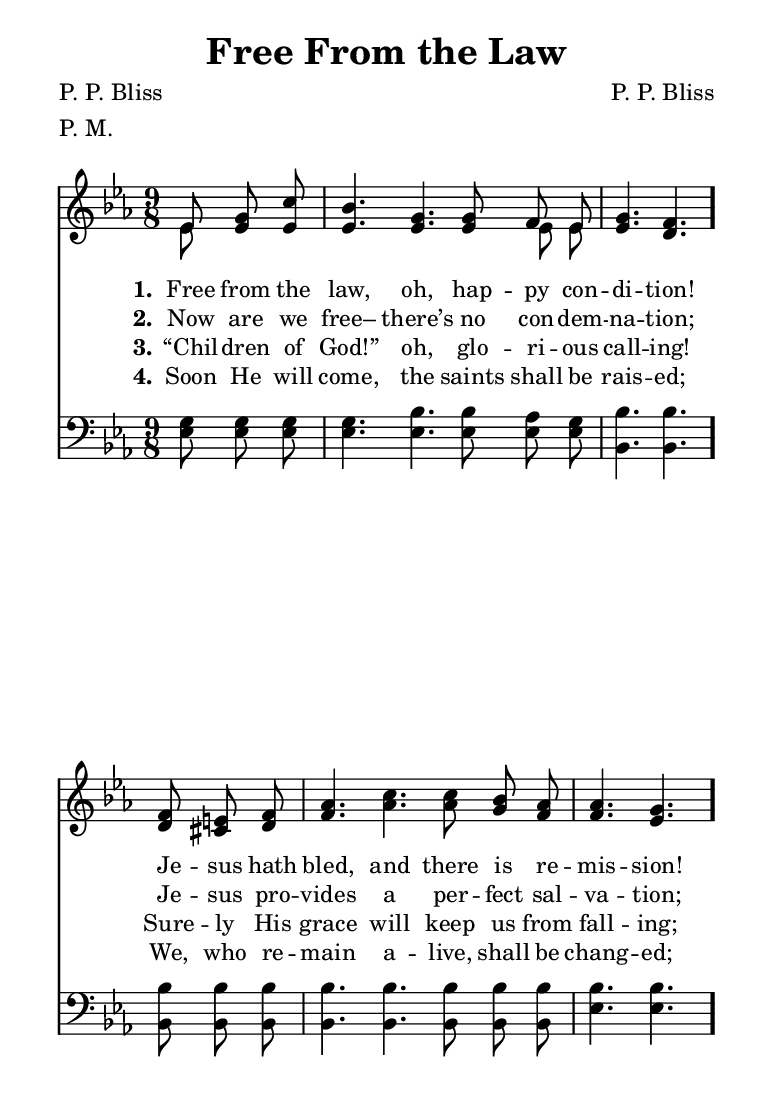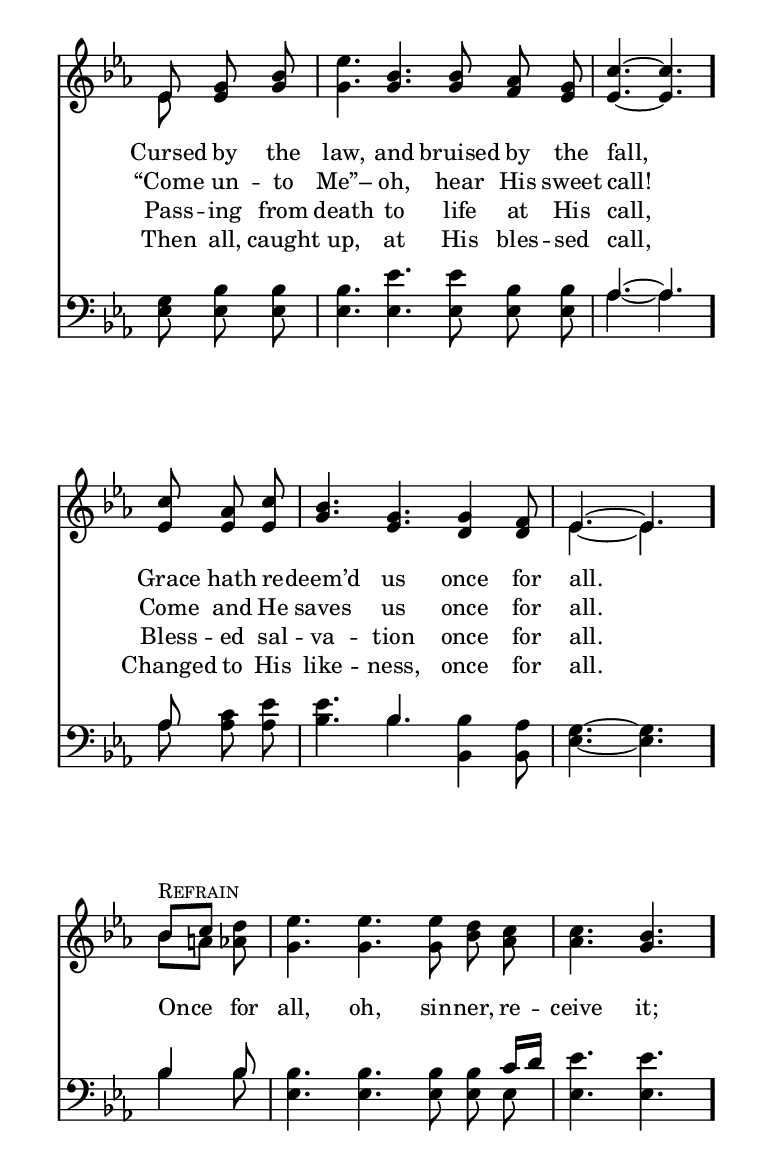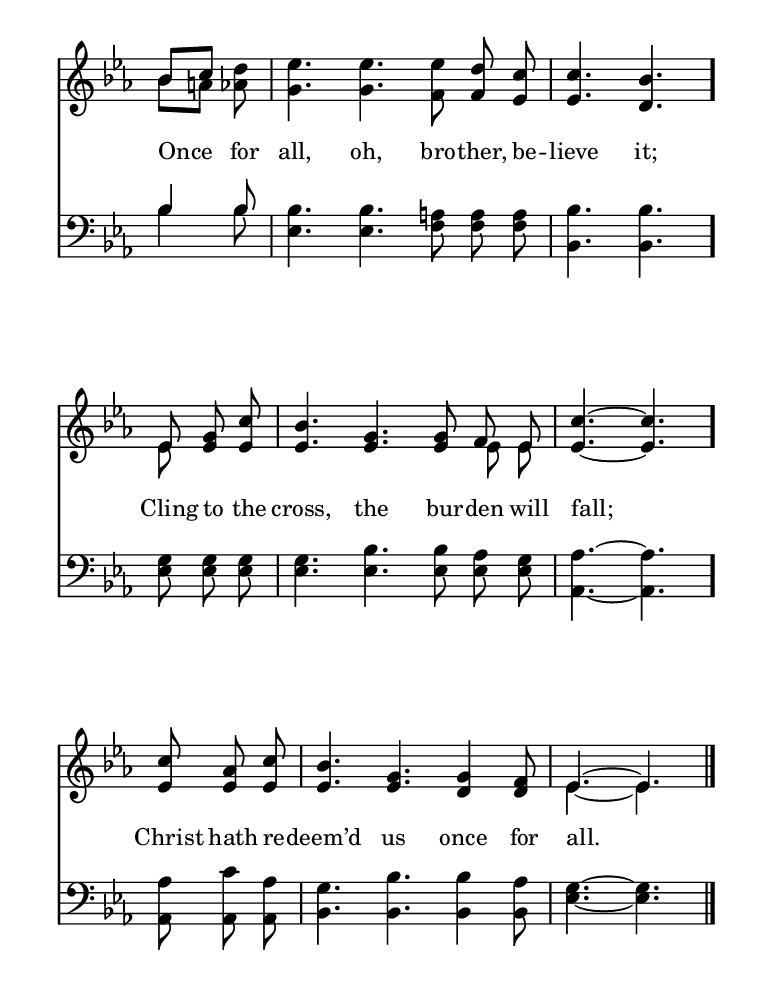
\include "common/global.ily"
\paper {
  \include "common/paper.ily"
  ragged-last-bottom = ##t
  % original has 5 systems on first page, one on second
  % that's a bit squashed for us
  systems-per-page = #(cond (is-eogsized 5) (#t #f))
  system-count = #(cond (is-eogsized 7) (#t #f))
}

\header{
  %gospel
  hymnnumber = "84"
  title = "Free From the Law"
  tunename = "Once For All"
  meter = "P. M."
  poet = "P. P. Bliss"
  composer = "P. P. Bliss"
  %copyright = ""
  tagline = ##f
}

% for fermata in MIDI
ta = { \tempo 4=80 }
tb = { \tempo 4=40 }

patternAA = { c8 c8 c8 | c4. c4. c8 c8 c8      | c4. c4. }
patternAB = { c8 c8 c8 | c4. c4. c4    c8      | c4. c4. }
patternAC = { c4    c8 | c4. c4. c8 c8 c16 c16 | c4. c4. }
patternAD = { c4    c8 | c4. c4. c8 c8 c8      | c4. c4. }

global = {
  \include "common/overrides.ily"
  \override Staff.TimeSignature.style = #'numbered
  \time 9/8
  \override Score.MetronomeMark.transparent = ##t % hide all fermata changes too
  \ta
  \key ees \major
  \partial 4.
  \autoBeamOff
}

notesSoprano = {
\global
\relative c' {

  \changePitch \patternAA { ees g c | bes g g f ees | g f }
  \changePitch \patternAA { f e f | aes c c bes aes | aes g }
  \changePitch \patternAA { ees g bes | ees bes bes aes g | c ~ c }
  \changePitch \patternAB { c aes c | bes g g f | ees ~ ees } \eogbreak

  << s^\markup { \small \caps "Refrain" }
  \changePitch \patternAA { bes'[ c] d | ees ees ees d c | c bes } >>
  \changePitch \patternAA { bes[ c] d | ees ees ees d c | c bes }
  \changePitch \patternAA { ees, g c | bes g g f ees | c' ~ c }
  \changePitch \patternAB { c aes c | bes g g f | ees ~ ees }

  \bar "|."

}
}

notesAlto = {
\global
\relative e' {

  \changePitch \patternAA { ees ees ees | ees ees ees ees ees | ees d }
  \changePitch \patternAA { d cis d | f aes aes g f | f ees }
  \changePitch \patternAA { ees ees g | g g g f ees | ees ~ ees }
  \changePitch \patternAB { ees ees ees | g ees d d | ees ~ ees }

  \changePitch \patternAA { bes'[ a] aes | g g g bes aes | aes g }
  \changePitch \patternAA { bes[ a] aes | g g f f ees | ees d }
  \changePitch \patternAA { ees ees ees | ees ees ees ees ees | ees ~ ees }
  \changePitch \patternAB { ees ees ees | ees ees d d | ees ~ ees }

}
}

notesTenor = {
\global
\relative a {

  \changePitch \patternAA { g g g | g bes bes aes g | bes bes }
  \changePitch \patternAA { bes bes bes | bes bes bes bes bes | bes bes }
  \changePitch \patternAA { g bes bes | bes ees ees bes bes | aes ~ aes }
  \changePitch \patternAB { aes c ees | ees bes bes aes | g ~ g }

  \changePitch \patternAC { bes bes | bes bes bes bes c[ d] | ees ees }
  \changePitch \patternAD { bes bes | bes bes a a a | bes bes }
  \changePitch \patternAA { g g g | g bes bes aes g | aes ~ aes }
  \changePitch \patternAB { aes c aes | g bes bes aes | g ~ g }

}
}

notesBass = {
\global
\relative f {

  \changePitch \patternAA { ees ees ees | ees ees ees ees ees | bes bes }
  \changePitch \patternAA { bes bes bes | bes bes bes bes bes | ees ees }
  \changePitch \patternAA { ees ees ees | ees ees ees ees ees | aes ~ aes }
  \changePitch \patternAB { aes aes aes | bes bes bes, bes | ees ~ ees }

  \changePitch \patternAD { bes' bes | ees, ees ees ees ees | ees ees }
  \changePitch \patternAD { bes' bes | ees, ees f f f | bes, bes }
  \changePitch \patternAA { ees ees ees | ees ees ees ees ees | aes, ~ aes }
  \changePitch \patternAB { aes aes aes | bes bes bes bes | ees ~ ees }

}
}

Refrain = \lyricmode {

Once for all, oh, sin -- ner, re -- ceive it; \bar "."
Once for all, oh, bro -- ther, be -- lieve it; \bar "."
Cling to the cross, the bur -- den will fall; \bar "."
Christ hath re -- deem’d us once for all. \bar "."

}

wordsA = \lyricmode {
\set stanza = "1."

Free from the law, oh, hap -- py con -- di -- tion! \bar "."
Je -- sus hath bled, and there is re -- mis -- sion! \bar "."
Cursed by the law, and bruised by the fall, \bar "."
Grace hath re -- deem’d us once for all. \bar "."

}

wordsB = \lyricmode {
\set stanza = "2."

Now are we free– there’s no con -- dem -- na -- tion;
Je -- sus pro -- vides a per -- fect  sal -- va -- tion;
“Come un -- to Me”– oh, hear His sweet call!
Come and He saves us once for all.

\Refrain

}

wordsC = \lyricmode {
\set stanza = "3."

“Chil -- dren of God!” oh, glo -- ri -- ous call -- ing!
Sure -- ly His grace will keep us from fall -- ing;
Pass -- ing from death to life at His call,
Bless -- ed sal -- va -- tion once for all.

}

wordsD = \lyricmode {
\set stanza = "4."

Soon He will come, the saints shall be rais -- ed;
We, who re -- main a -- live, shall be chang -- ed;
Then all, caught up, at His bles -- sed call,
Changed to His like -- ness, once for all.

}

\score {
  \context ChoirStaff <<
    \context Staff = upper <<
      \set Staff.autoBeaming = ##f
      \set ChoirStaff.systemStartDelimiter = #'SystemStartBar
      \set ChoirStaff.printPartCombineTexts = ##f
      \partcombine #'(2 . 9) \notesSoprano \notesAlto
      \context NullVoice = sopranos { \voiceOne << \notesSoprano >> }
      \context NullVoice = altos { \voiceTwo << \notesAlto >> }
      \context Lyrics = one   \lyricsto sopranos \wordsA
      \context Lyrics = two   \lyricsto sopranos \wordsB
      \context Lyrics = three \lyricsto sopranos \wordsC
      \context Lyrics = four  \lyricsto sopranos \wordsD
    >>
    \context Staff = men <<
      \set Staff.autoBeaming = ##f
      \clef bass
      \set ChoirStaff.printPartCombineTexts = ##f
      \partcombine #'(2 . 9) \notesTenor \notesBass
      \context NullVoice = tenors { \voiceOne << \notesTenor >> }
      \context NullVoice = basses { \voiceTwo << \notesBass >> }
    >>
  >>
  \layout {
    \include "common/layout.ily"
  }
  \midi{
    \include "common/midi.ily"
  }
}

\version "2.19.49"  % necessary for upgrading to future LilyPond versions.

% vi:set et ts=2 sw=2 ai nocindent syntax=lilypond:
